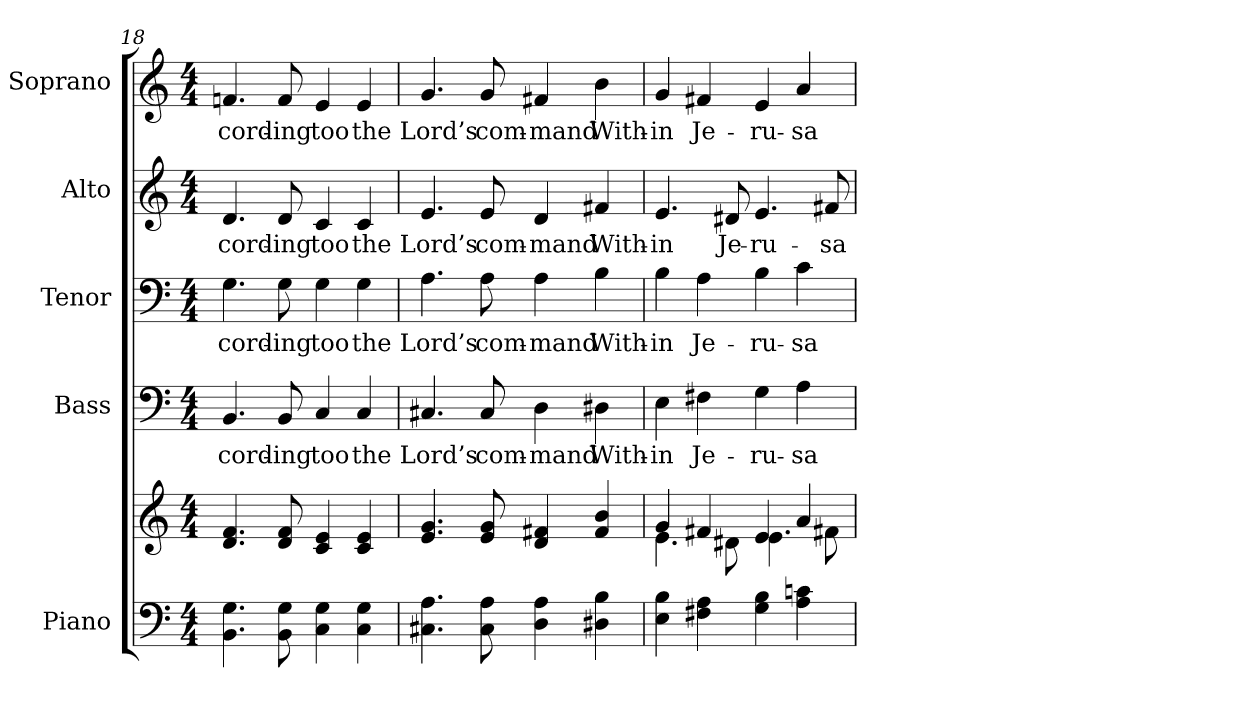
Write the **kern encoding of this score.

**kern	**kern	**kern	**text	**kern	**text	**kern	**text	**kern	**text
*part5	*part5	*part4	*part4	*part3	*part3	*part2	*part2	*part1	*part1
*staff6	*staff5	*staff4	*staff4	*staff3	*staff3	*staff2	*staff2	*staff1	*staff1
*I"Piano	*	*I"Bass	*	*I"Tenor	*	*I"Alto	*	*I"Soprano	*
*I'Pno.	*	*I'B.	*	*I'T.	*	*I'A.	*	*I'S.	*
!!LO:PB:g=z
*clefF4	*clefG2	*clefF4	*	*clefF4	*	*clefG2	*	*clefG2	*
*k[]	*k[]	*k[]	*	*k[]	*	*k[]	*	*k[]	*
*C:	*C:	*C:	*	*C:	*	*C:	*	*C:	*
*M4/4	*M4/4	*M4/4	*	*M4/4	*	*M4/4	*	*M4/4	*
=18	=18	=18	=18	=18	=18	=18	=18	=18	=18
!	!	!	!LO:LY:b:color=#000000	!	!	!	!	!	!
!	!	!	!	!	!LO:LY:b:color=#000000	!	!	!	!
!	!	!	!	!	!	!	!LO:LY:b:color=#000000	!	!
!	!	!	!	!	!	!	!	!	!LO:LY:b:color=#000000
4.BBi\ 4.Gi	4.di/ 4.fi	4.BBi/	-cord-	4.Gi\	-cord-	4.di/	-cord-	4.fni/	-cord-
!	!	!	!LO:LY:b:color=#000000	!	!	!	!	!	!
!	!	!	!	!	!LO:LY:b:color=#000000	!	!	!	!
!	!	!	!	!	!	!	!LO:LY:b:color=#000000	!	!
!	!	!	!	!	!	!	!	!	!LO:LY:b:color=#000000
8BBi\ 8Gi	8di/ 8fi	8BBi/	-ing	8Gi\	-ing	8di/	-ing	8fi/	-ing
!	!	!	!LO:LY:b:color=#000000	!	!	!	!	!	!
!	!	!	!	!	!LO:LY:b:color=#000000	!	!	!	!
!	!	!	!	!	!	!	!LO:LY:b:color=#000000	!	!
!	!	!	!	!	!	!	!	!	!LO:LY:b:color=#000000
4Ci\ 4Gi	4ci/ 4ei	4Ci/	too	4Gi\	too	4ci/	too	4ei/	too
!	!	!	!LO:LY:b:color=#000000	!	!	!	!	!	!
!	!	!	!	!	!LO:LY:b:color=#000000	!	!	!	!
!	!	!	!	!	!	!	!LO:LY:b:color=#000000	!	!
!	!	!	!	!	!	!	!	!	!LO:LY:b:color=#000000
4Ci\ 4Gi	4ci/ 4ei	4Ci/	the	4Gi\	the	4ci/	the	4ei/	the
=19	=19	=19	=19	=19	=19	=19	=19	=19	=19
!	!	!	!LO:LY:b:color=#000000	!	!	!	!	!	!
!	!	!	!	!	!LO:LY:b:color=#000000	!	!	!	!
!	!	!	!	!	!	!	!LO:LY:b:color=#000000	!	!
!	!	!	!	!	!	!	!	!	!LO:LY:b:color=#000000
4.C#Xi\ 4.Ai	4.ei/ 4.gi	4.C#Xi/	Lord’s	4.Ai\	Lord’s	4.ei/	Lord’s	4.gi/	Lord’s
!	!	!	!LO:LY:b:color=#000000	!	!	!	!	!	!
!	!	!	!	!	!LO:LY:b:color=#000000	!	!	!	!
!	!	!	!	!	!	!	!LO:LY:b:color=#000000	!	!
!	!	!	!	!	!	!	!	!	!LO:LY:b:color=#000000
8C#i\ 8Ai	8ei/ 8gi	8C#i/	com-	8Ai\	com-	8ei/	com-	8gi/	com-
!	!	!	!LO:LY:b:color=#000000	!	!	!	!	!	!
!	!	!	!	!	!LO:LY:b:color=#000000	!	!	!	!
!	!	!	!	!	!	!	!LO:LY:b:color=#000000	!	!
!	!	!	!	!	!	!	!	!	!LO:LY:b:color=#000000
4Di\ 4Ai	4di/ 4f#Xi	4Di\	-mand	4Ai\	-mand	4di/	-mand	4f#Xi/	-mand
!	!	!	!LO:LY:b:color=#000000	!	!	!	!	!	!
!	!	!	!	!	!LO:LY:b:color=#000000	!	!	!	!
!	!	!	!	!	!	!	!LO:LY:b:color=#000000	!	!
!	!	!	!	!	!	!	!	!	!LO:LY:b:color=#000000
4D#Xi\ 4Bi	4f#i/ 4bi	4D#Xi\	With-	4Bi\	With-	4f#Xi/	With-	4bi\	With-
!!LO:PB:g=z
=20	=20	=20	=20	=20	=20	=20	=20	=20	=20
*	*^	*	*	*	*	*	*	*	*
!	!	!	!	!LO:LY:b:color=#000000	!	!	!	!	!	!
!	!	!	!	!	!	!LO:LY:b:color=#000000	!	!	!	!
!	!	!	!	!	!	!	!	!LO:LY:b:color=#000000	!	!
!	!	!	!	!	!	!	!	!	!	!LO:LY:b:color=#000000
4Ei\ 4Bi	4gi/	4.ei\	4Ei\	-in	4Bi\	-in	4.ei/	-in	4gi/	-in
!	!	!	!	!LO:LY:b:color=#000000	!	!	!	!	!	!
!	!	!	!	!	!	!LO:LY:b:color=#000000	!	!	!	!
!	!	!	!	!	!	!	!	!	!	!LO:LY:b:color=#000000
4F#Xi\ 4Ai	4f#Xi/	.	4F#Xi\	Je-	4Ai\	Je-	.	.	4f#Xi/	Je-
!	!	!	!	!	!	!	!	!LO:LY:b:color=#000000	!	!
.	.	8d#Xi\	.	.	.	.	8d#Xi/	Je-	.	.
!	!	!	!	!LO:LY:b:color=#000000	!	!	!	!	!	!
!	!	!	!	!	!	!LO:LY:b:color=#000000	!	!	!	!
!	!	!	!	!	!	!	!	!LO:LY:b:color=#000000	!	!
!	!	!	!	!	!	!	!	!	!	!LO:LY:b:color=#000000
4Gi\ 4Bi	4ei/	4.ei\	4Gi\	-ru-	4Bi\	-ru-	4.ei/	-ru-	4ei/	-ru-
!	!	!	!	!LO:LY:b:color=#000000	!	!	!	!	!	!
!	!	!	!	!	!	!LO:LY:b:color=#000000	!	!	!	!
!	!	!	!	!	!	!	!	!	!	!LO:LY:b:color=#000000
4Ai\ 4cni	4ai/	.	4Ai\	-sa	4ci\	-sa	.	.	4ai/	-sa
!	!	!	!	!	!	!	!	!LO:LY:b:color=#000000	!	!
.	.	8f#Xi\	.	.	.	.	8f#Xi/	-sa	.	.
*	*v	*v	*	*	*	*	*	*	*	*
=	=	=	=	=	=	=	=	=	=
*-	*-	*-	*-	*-	*-	*-	*-	*-	*-
